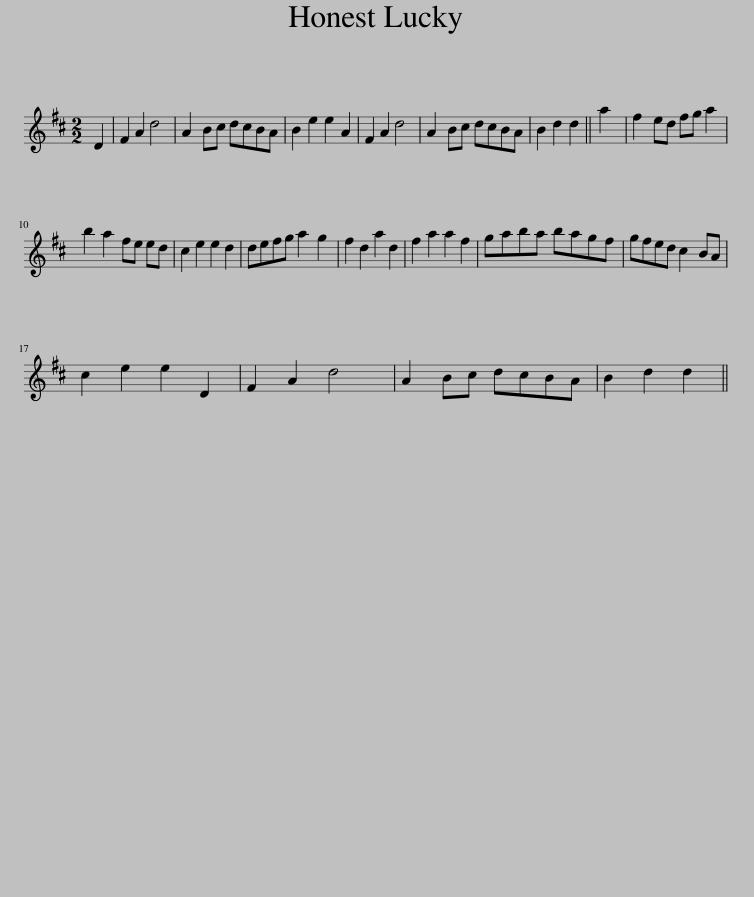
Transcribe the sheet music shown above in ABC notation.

X:1
L:1/8
M:2/2
I:linebreak $
K:D
V:1 treble
V:1
 D2 | F2 A2 d4 | A2 Bc dcBA | B2 e2 e2 A2 | F2 A2 d4 | %5
 A2 Bc dcBA | B2 d2 d2 || a2 | f2 ed fg a2 |$ b2 a2 fe ed | %10
 c2 e2 e2 d2 | defg a2 g2 | f2 d2 a2 d2 | f2 a2 a2 f2 | gaba bagf | %15
 gfed c2 BA |$ c2 e2 e2 D2 | F2 A2 d4 | A2 Bc dcBA | B2 d2 d2 || %20
